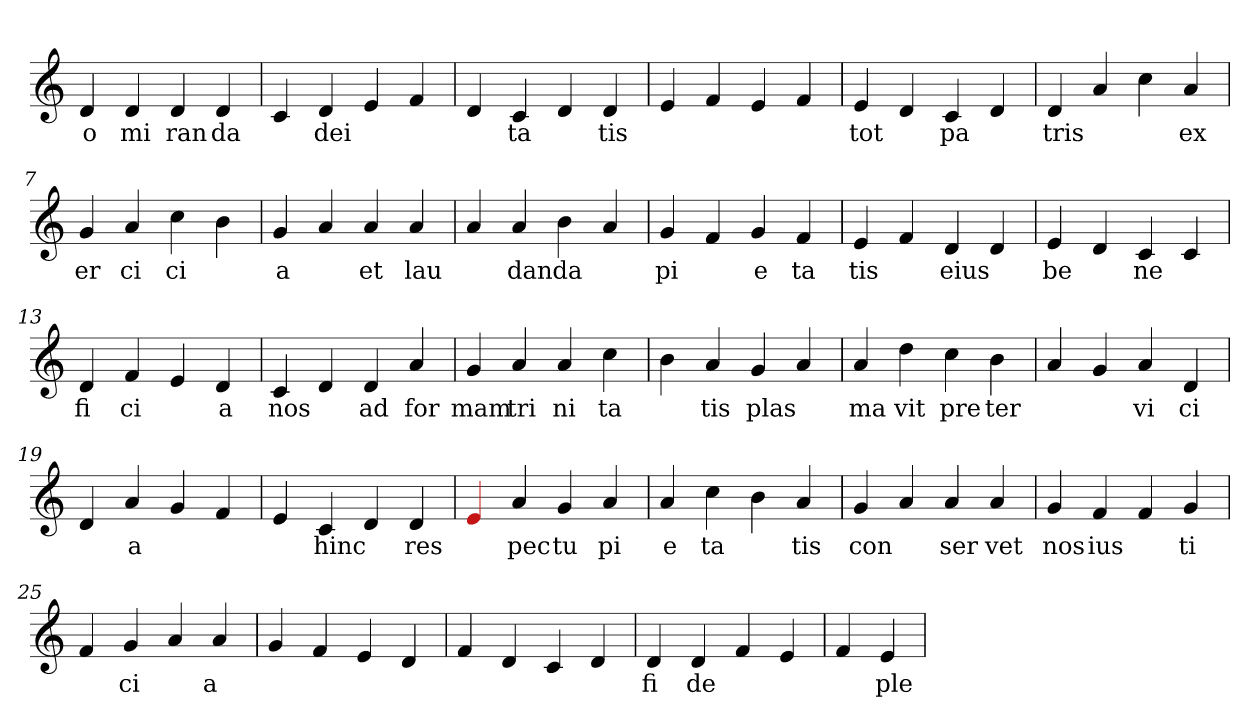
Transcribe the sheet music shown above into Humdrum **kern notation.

**kern	**text
*part1	*part1
*staff1	*staff1
*clefG2	*
=1	=1
4d	o
4d	mi
4d	ran
4d	da
=2	=2
4c	.
4d	dei
4e	.
4f	.
=3	=3
4d	.
4c	ta
4d	.
4d	tis
=4	=4
4e	.
4f	.
4e	.
4f	.
=5	=5
4e	tot
4d	.
4c	pa
4d	.
=6	=6
4d	tris
4a	.
4cc	.
4a	ex
=7	=7
4g	er
4a	ci
4cc	ci
4b	.
=8	=8
4g	a
4a	.
4a	et
4a	lau
=9	=9
4a	.
4a	dan
4b	da
4a	.
=10	=10
4g	pi
4f	.
4g	e
4f	ta
=11	=11
4e	tis
4f	.
4d	eius
4d	.
=12	=12
4e	be
4d	.
4c	ne
4c	.
=13	=13
4d	fi
4f	ci
4e	.
4d	a
=14	=14
4c	nos
4d	.
4d	ad
4a	for
=15	=15
4g	mam
4a	tri
4a	ni
4cc	ta
=16	=16
4b	.
4a	tis
4g	plas
4a	.
=17	=17
4a	ma
4dd	vit
4cc	pre
4b	ter
=18	=18
4a	.
4g	.
4a	vi
4d	ci
=19	=19
4d	.
4a	a
4g	.
4f	.
=20	=20
4e	.
4c	hinc
4d	.
4d	res
=21	=21
4Re	.
4a	pec
4g	tu
4a	pi
=22	=22
4a	e
4cc	ta
4b	.
4a	tis
=23	=23
4g	con
4a	.
4a	ser
4a	vet
=24	=24
4g	nos
4f	ius
4f	.
4g	ti
=25	=25
4f	.
4g	ci
4a	.
4a	a
=26	=26
4g	.
4f	.
4e	.
4d	.
=27	=27
4f	.
4d	.
4c	.
4d	.
=28	=28
4d	fi
4d	de
4f	.
4e	.
=29	=29
4f	.
4e	ple
=	=
*-	*-
